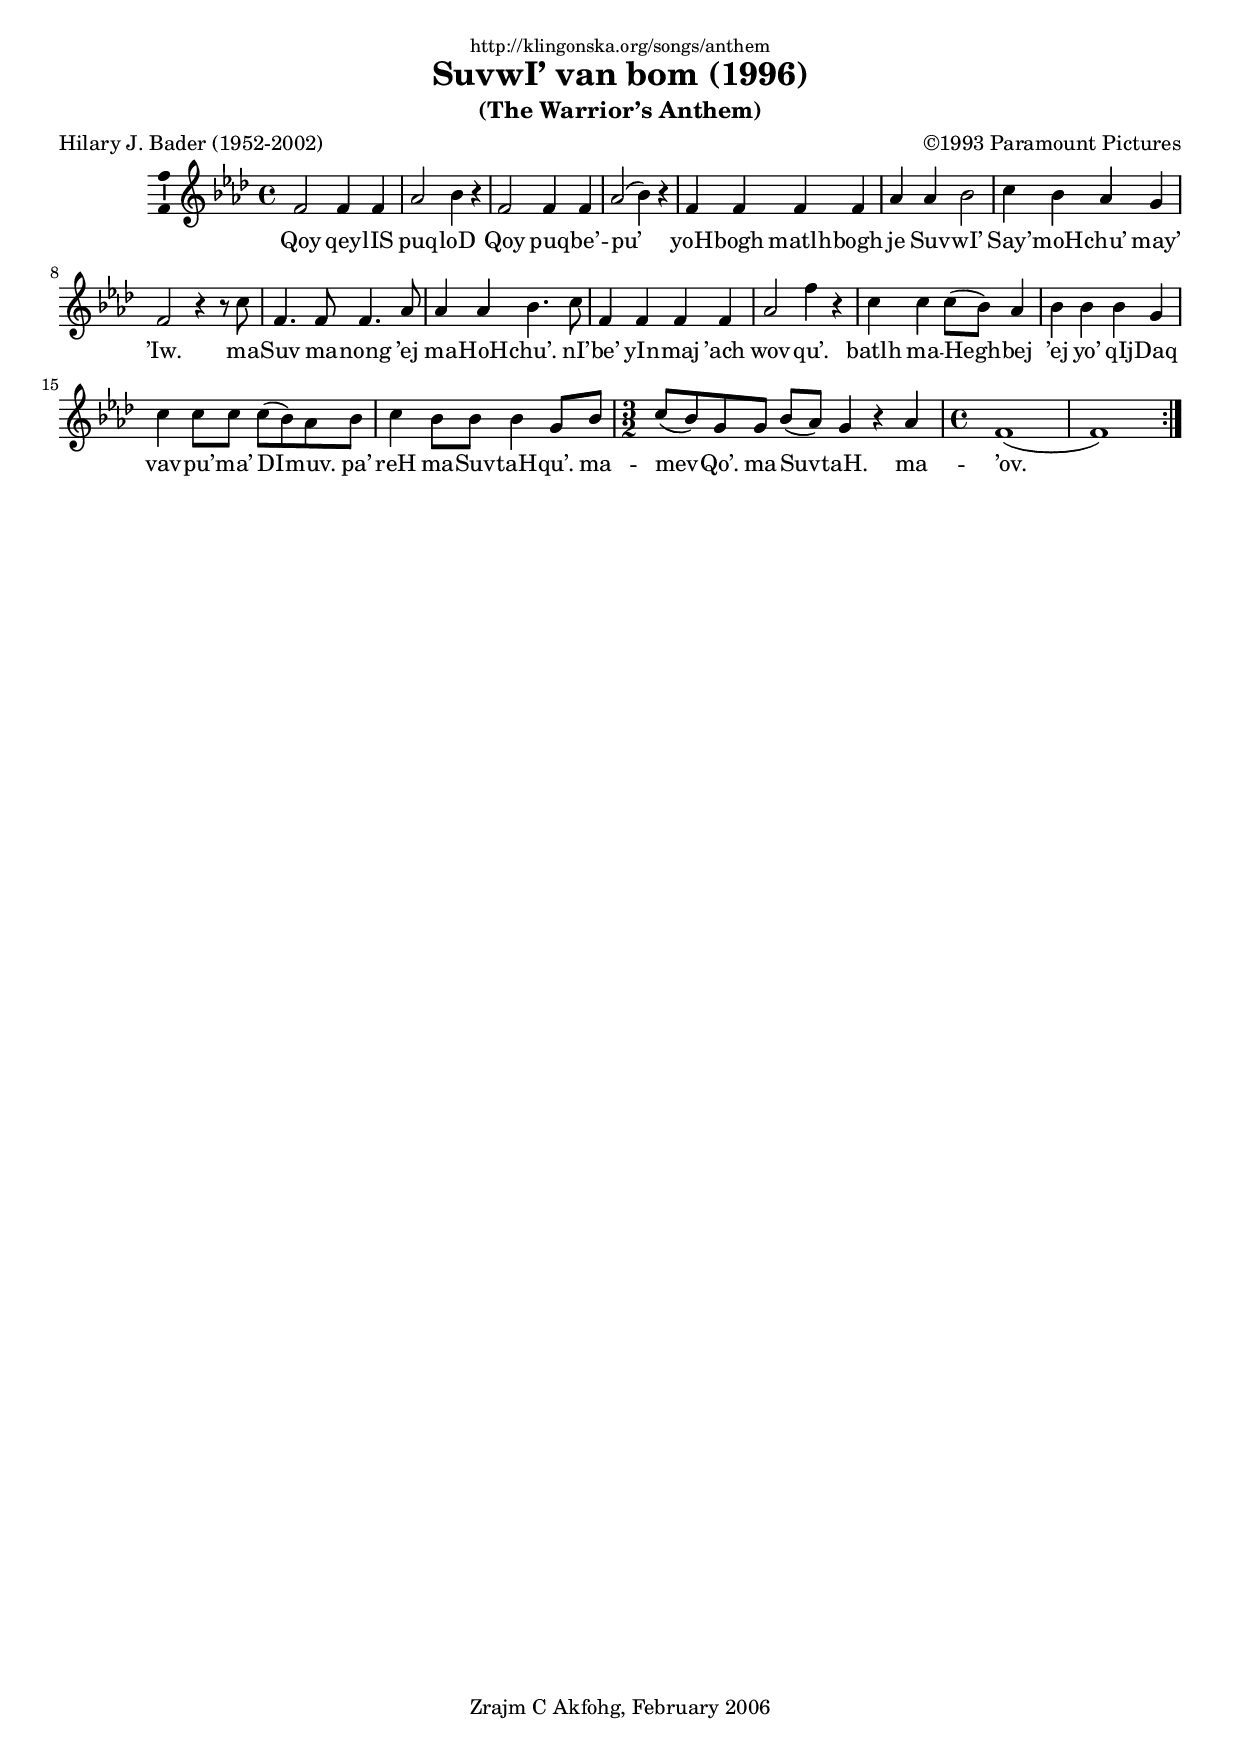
\version "2.6.5"

%
% License: Attribution-ShareAlike2.5 License
%
% [2006-02-17] written by Zrajm C Akfohg using Lilypond 2.6.5
%

\header {
    dedication = \markup \small "http://klingonska.org/songs/anthem"
    title = "SuvwI’ van bom (1996)"
    subtitle = "(The Warrior’s Anthem)"
    poet = "Hilary J. Bader (1952-2002)"
    composer = "©1993 Paramount Pictures"
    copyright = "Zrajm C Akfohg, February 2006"
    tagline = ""
}
#(set-global-staff-size 18)
\paper {
    raggedbottom = ##t
    printpagenumber = ##f  % turn on/off page number printing
}

\score {
    \new Staff {
        %\set Staff.instrument = "Melody"
        %\set Staff.midiInstrument = "drawbar organ"
        \new Voice {
            \repeat volta 2 {
                \clef treble
                \key as\major
                \time 4/4

                f'2     f'4 f' | as'2  bes'4   r     |
                f'2     f'4 f' | as'2( bes'4 ) r     |
                f'  f'  f'  f' | as'   as'     bes'2 |
                c''4 bes' as' g' | f'2 r4 r8
                c''8 | f'4. f'8 f'4. as'8 | as'4 as' bes'4.
                c''8 | f'4  f'  f'   f'    | as'2 f''4 r
                c'' c'' c''8( bes' )  as'4 | bes' bes' bes' g' | c'' c''8 c'' c''( bes' ) as' bes'
                c''4 bes'8 bes'8  bes'4 g'8 bes'
                \time 3/2 c''8( bes' ) g' g' bes'( as' ) g'4 r as' |
                \time 4/4 f'1( f' )
            } % repeat
        } % voice
        \addlyrics {
            Qoy qey -- lIS puq -- loD
            Qoy puq -- be’ -- pu’
            yoH -- bogh matlh -- bogh je Suv -- wI’
            Say’ -- moH -- chu’ may’ ’Iw.
            ma -- Suv ma -- nong ’ej ma -- HoH -- chu’.
            nI’ -- be’ yIn -- maj ’ach wov -- qu’.
            batlh ma -- Hegh -- bej ’ej yo’ qIj -- Daq vav -- pu’ -- ma’ DI -- muv. pa’
                reH ma -- Suv -- taH -- qu’. ma --
                mev -- Qo’. ma -- Suv -- taH. ma -- ’ov.
        }
    } % Staff

    \layout {
        papersize = "a4"
        \context {
            \Voice \consists Ambitus_engraver
        }
    }
    %\midi { \tempo 4 = 150 }
}

%[[eof]]
